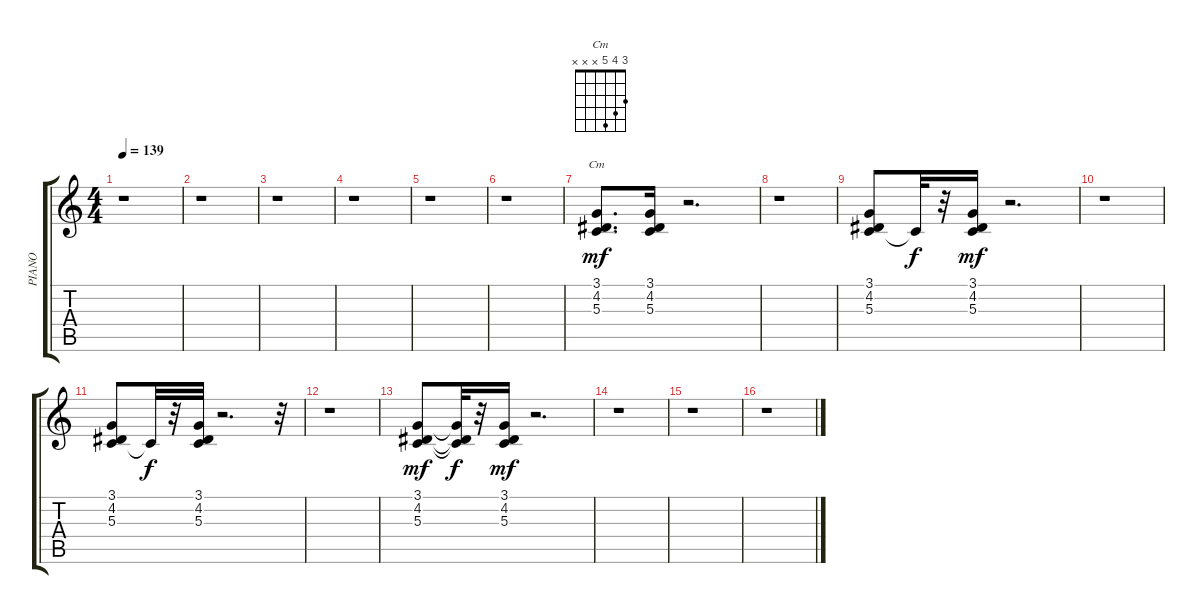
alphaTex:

\track ("PIANO" "PIANO") {instrument acousticgrandpiano}
\staff {score tabs}
\tuning (E4 B3 G3 D3 A2 E2) {hide}
\chord ("Cm" 3 4 5 x x x)
\ts (4 4)
\tempo 139
\clef g2
\ks c
r.1{dy f} |
r.1 |
r.1 |
r.1 |
r.1 |
r.1 |
(3.1 4.2 5.3).8{d ch "Cm" dy mf} (3.1 4.2 5.3).16 r.2{d} |
r.1 |
(3.1 4.2 5.3).8 5.3{t}.32{dy f} r.32 (3.1 4.2 5.3).16{dy mf} r.2{d} |
r.1 |
(3.1 4.2 5.3).8 5.3{t}.32{dy f} r.32 (3.1 4.2 5.3).32 r.2{d} r.32 |
r.1 |
(3.1 4.2 5.3).8{dy mf} (3.1{t} 4.2{t} 5.3{t}).32{dy f} r.32 (3.1 4.2 5.3).16{dy mf} r.2{d} |
r.1 |
r.1 |
r.1
